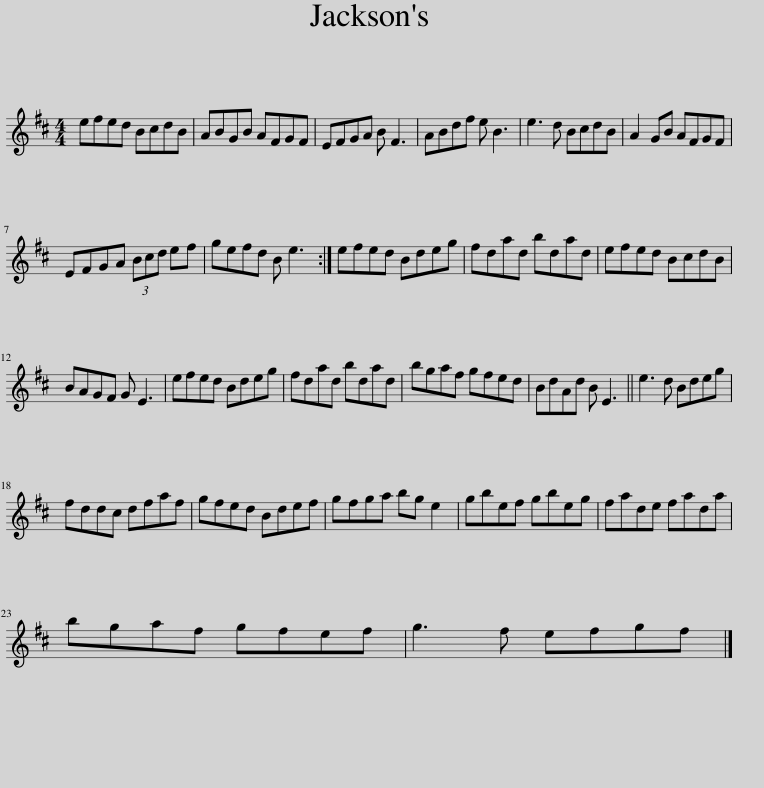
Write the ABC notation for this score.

X:1
L:1/8
M:4/4
I:linebreak $
K:D
V:1 treble
V:1
 efed BcdB | ABGB AFGF | EFGA B F3 | ABdf e B3 | e3 d BcdB | %5
 A2 GB AFGF |$ EFGA (3Bcd ef | gefd B e3 :| efed Bdeg | fdad bdad | %10
 efed BcdB |$ BAGF G E3 | efed Bdeg | fdad bdad | bgaf gfed | %15
 BdAd B E3 || e3 d Bdeg |$ fddc dfaf | gfed Bdef | gfga bg e2 | %20
 gbef gbeg | fade fada |$ bgaf gfef | g3 f efgf |] %24
